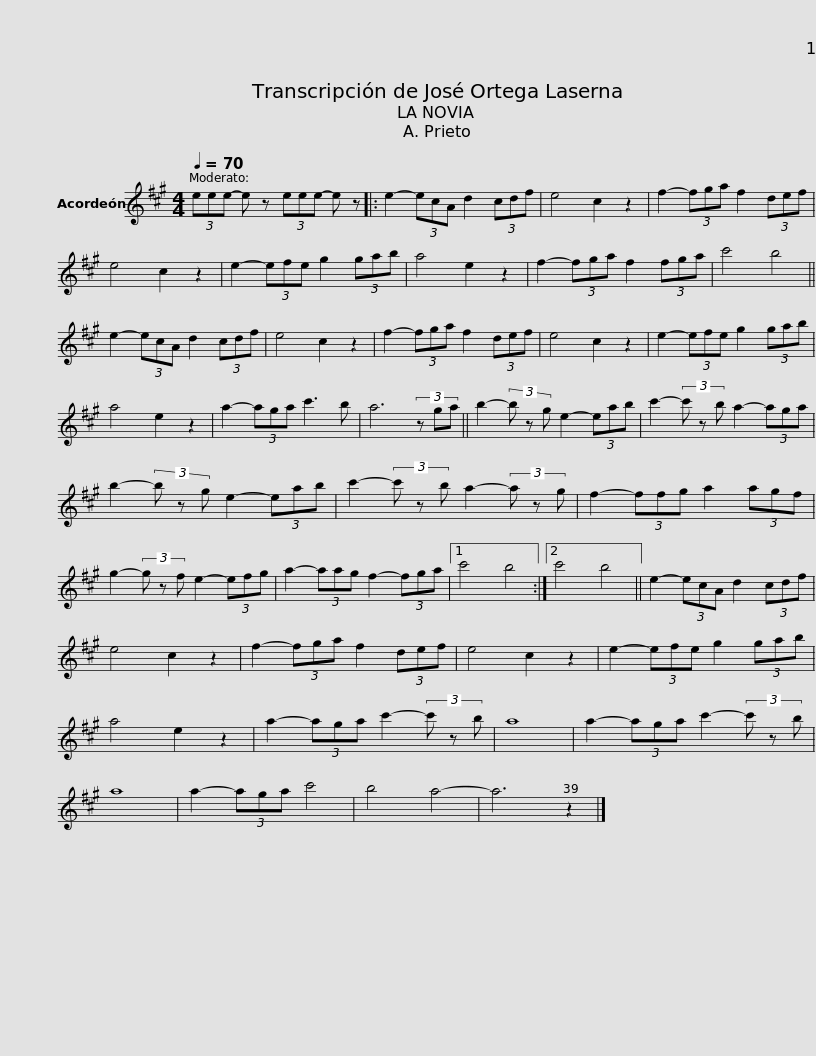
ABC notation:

X:1
L:1/8
Q:1/4=70
M:4/4
I:linebreak $
K:A
V:1 treble
V:1
 (3eee- e z (3eee- e z |: e2- (3ecA d2 (3cdf | e4 c2 z2 | f2- (3fga f2 (3def | e4 c2 z2 | %5
 e2- (3efe g2 (3gab |$ a4 e2 z2 | f2- (3fga f2 (3fga | c'4 b4 || e2- (3ecA d2 (3cdf | %10
 e4 c2 z2 | f2- (3fga f2 (3def | e4 c2 z2 |$ e2- (3efe g2 (3gab | a4 e2 z2 | %15
 a2- (3aga c'3 b | a6 (3z ga || b2- (3b z g e2- (3eab | c'2- (3c' z b a2- (3aga |$ b2- (3b z g e2- (3eab | %20
 c'2- (3c' z b a2- (3a z g | f2- (3ffg a2 (3agf | g2- (3g z f e2- (3efg | a2- (3aag f2- (3fga |1$ c'4 b4 :|2 %25
 c'4 b4 || e2- (3ecA d2 (3cdf | e4 c2 z2 | f2- (3fga f2 (3def | e4 c2 z2 | %30
 e2- (3efe g2 (3gab | a4 e2 z2 |$ a2- (3aga c'2- (3c' z b | a8 | a2- (3aga c'2- (3c' z b | %35
 a8 | a2- (3aga c'4 | b4 a4- | a6 z2 |] %39
